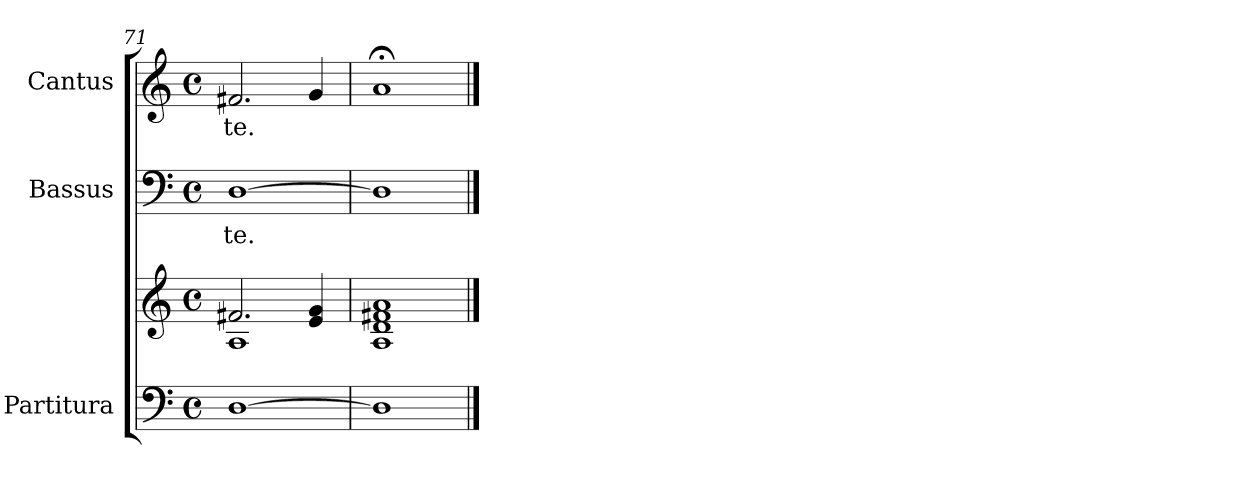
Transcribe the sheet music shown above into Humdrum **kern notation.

**kern	**kern	**kern	**text	**kern	**text
*part3	*part3	*part2	*part2	*part1	*part1
*staff4	*staff3	*staff2	*staff2	*staff1	*staff1
*I"Partitura	*	*I"Bassus	*	*I"Cantus	*
*I'Part.	*	*I'B	*	*I'C	*
*clefF4	*clefG2	*clefF4	*	*clefG2	*
*k[]	*k[]	*k[]	*	*k[]	*
*C:	*C:	*C:	*	*C:	*
*M4/4	*M4/4	*M4/4	*	*M4/4	*
*met(c)	*met(c)	*met(c)	*	*met(c)	*
=71	=71	=71	=71	=71	=71
*	*^	*	*	*	*
!	!	!	!	!LO:LY:b	!	!
!	!	!	!	!	!	!LO:LY:b
[1D	2.f#X!/	1A!	[1D	te.	2.f#X/	te.
.	4e!/ 4g!/	.	.	.	4g/	.
=72	=72	=72	=72	=72	=72	=72
1D]	1d! 1f#X! 1a!	1A!	1D]	.	1a;<	.
*	*v	*v	*	*	*	*
==	==	==	==	==	==
*-	*-	*-	*-	*-	*-
